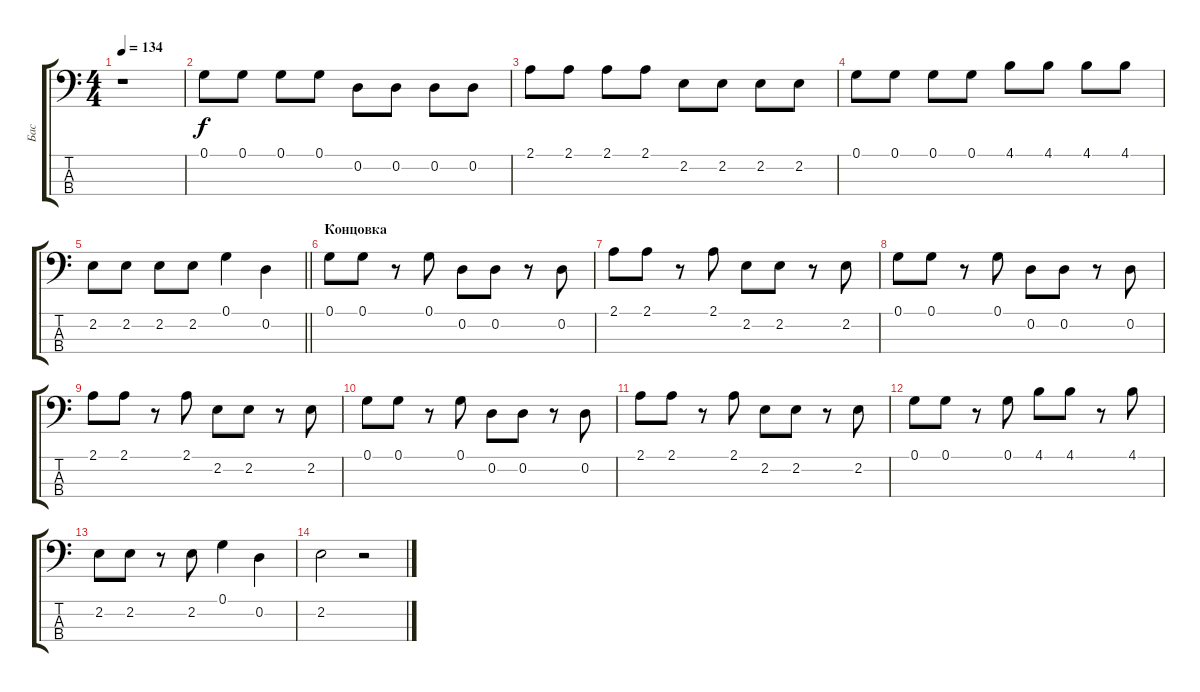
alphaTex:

\track ("Бас" "Бас") {instrument electricbassfinger}
\staff {score tabs}
\tuning (G2 D2 A1 E1) {hide}
\ts (4 4)
\tempo 134
\clef f4
\ks c
r.1{dy f} |
0.1.8 0.1.8 0.1.8 0.1.8 0.2.8 0.2.8 0.2.8 0.2.8 |
2.1.8 2.1.8 2.1.8 2.1.8 2.2.8 2.2.8 2.2.8 2.2.8 |
0.1.8 0.1.8 0.1.8 0.1.8 4.1.8 4.1.8 4.1.8 4.1.8 |
\barLineRight lightlight
2.2.8 2.2.8 2.2.8 2.2.8 0.1.4 0.2.4 |
\section ("" "Концовка")
0.1.8 0.1.8 r.8 0.1.8 0.2.8 0.2.8 r.8 0.2.8 |
2.1.8 2.1.8 r.8 2.1.8 2.2.8 2.2.8 r.8 2.2.8 |
0.1.8 0.1.8 r.8 0.1.8 0.2.8 0.2.8 r.8 0.2.8 |
2.1.8 2.1.8 r.8 2.1.8 2.2.8 2.2.8 r.8 2.2.8 |
0.1.8 0.1.8 r.8 0.1.8 0.2.8 0.2.8 r.8 0.2.8 |
2.1.8 2.1.8 r.8 2.1.8 2.2.8 2.2.8 r.8 2.2.8 |
0.1.8 0.1.8 r.8 0.1.8 4.1.8 4.1.8 r.8 4.1.8 |
2.2.8 2.2.8 r.8 2.2.8 0.1.4 0.2.4 |
2.2.2 r.2
